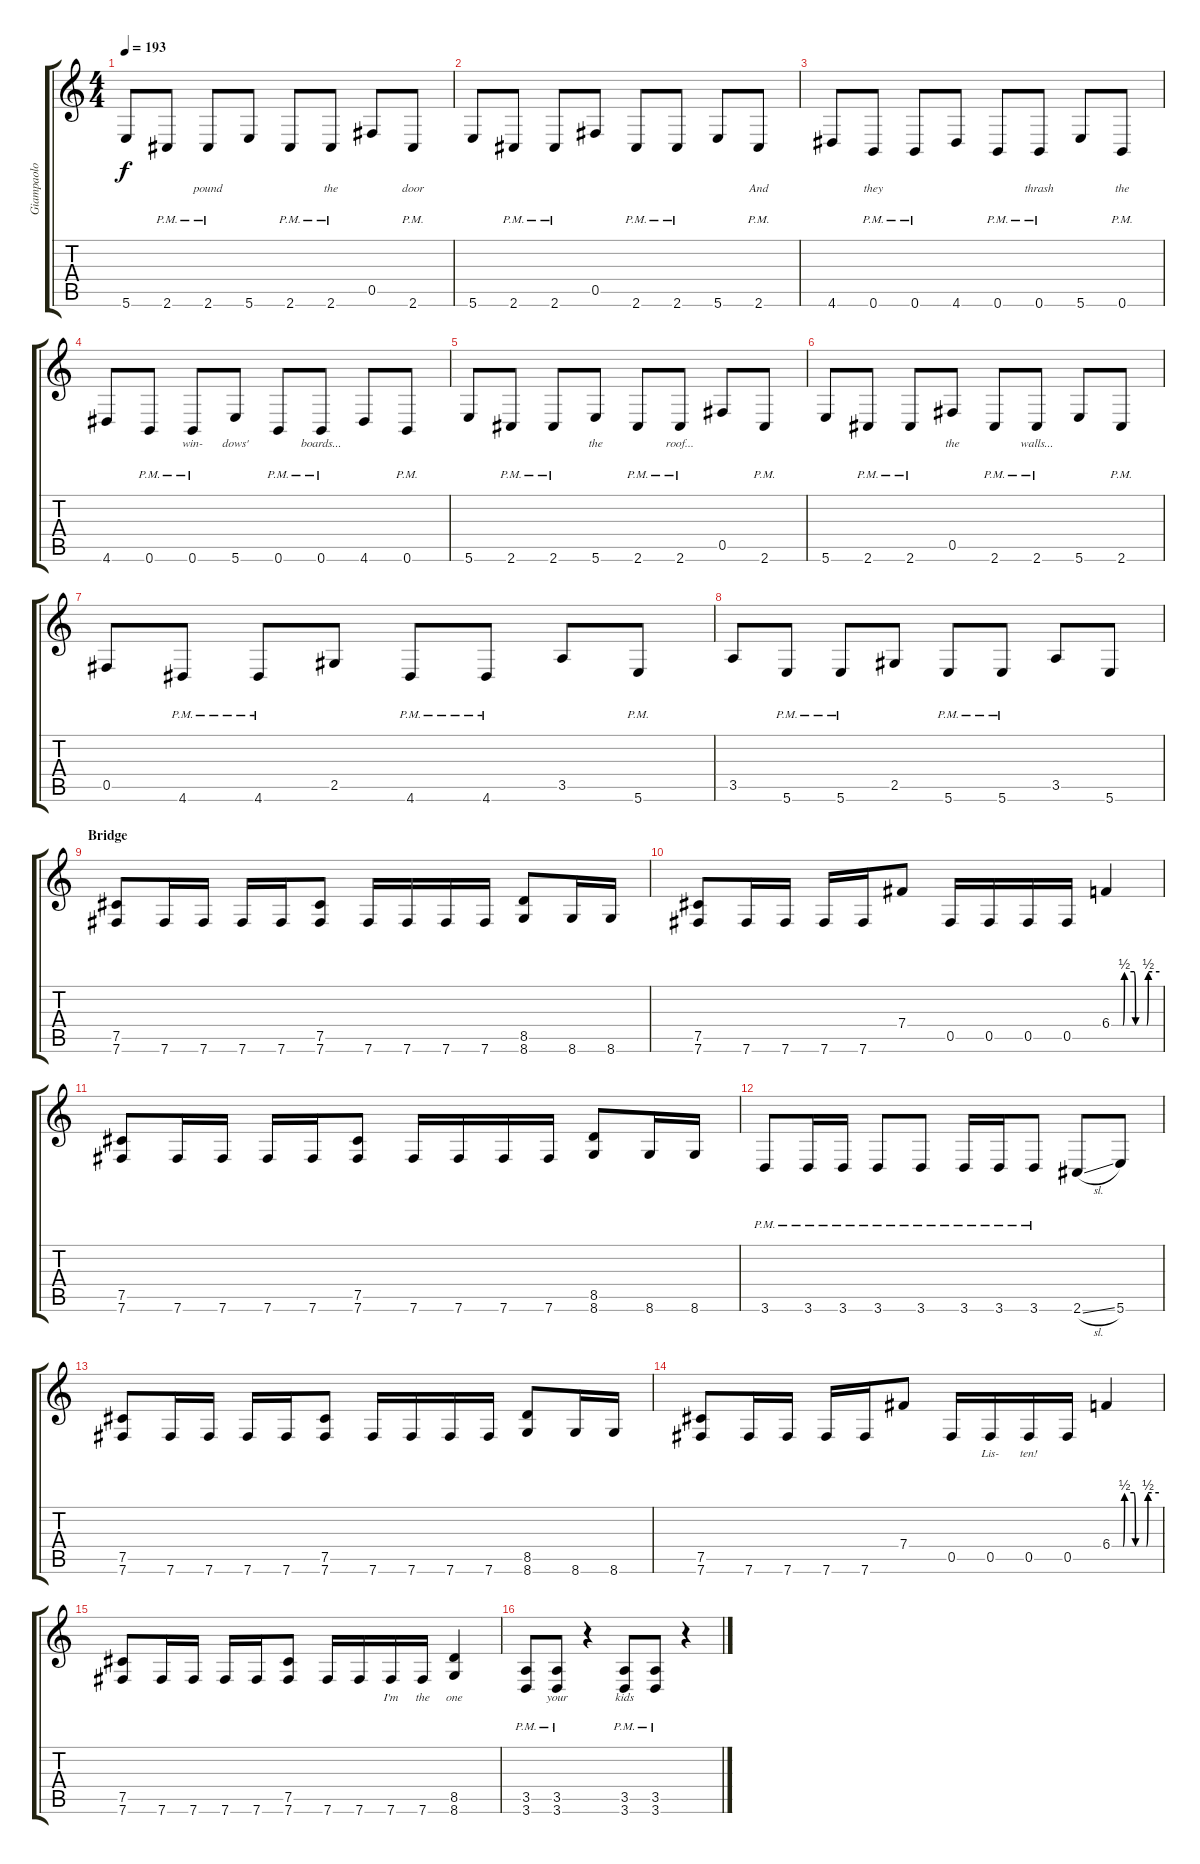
\track ("Giampaolo Caprino" "Giampaolo ") {instrument overdrivenguitar}
\staff {score tabs}
\tuning (Db4 Ab3 E3 B2 Gb2 B1) {hide}
\ts (4 4)
\tempo 193
\clef g2
\ks c
5.6.8{lyrics (0 "") lyrics (1 "") lyrics (2 "") lyrics (3 "") lyrics (4 "") dy f} 2.6{pm}.8{lyrics (0 "") lyrics (1 "") lyrics (2 "") lyrics (3 "") lyrics (4 "")} 2.6{pm}.8{lyrics (0 "pound") lyrics (1 "") lyrics (2 "") lyrics (3 "") lyrics (4 "")} 5.6.8{lyrics (0 "") lyrics (1 "") lyrics (2 "") lyrics (3 "") lyrics (4 "")} 2.6{pm}.8{lyrics (0 "") lyrics (1 "") lyrics (2 "") lyrics (3 "") lyrics (4 "")} 2.6{pm}.8{lyrics (0 "the") lyrics (1 "") lyrics (2 "") lyrics (3 "") lyrics (4 "")} 0.5.8{lyrics (0 "") lyrics (1 "") lyrics (2 "") lyrics (3 "") lyrics (4 "")} 2.6{pm}.8{lyrics (0 "door") lyrics (1 "") lyrics (2 "") lyrics (3 "") lyrics (4 "")} |
5.6.8{lyrics (0 "") lyrics (1 "") lyrics (2 "") lyrics (3 "") lyrics (4 "")} 2.6{pm}.8{lyrics (0 "") lyrics (1 "") lyrics (2 "") lyrics (3 "") lyrics (4 "")} 2.6{pm}.8{lyrics (0 "") lyrics (1 "") lyrics (2 "") lyrics (3 "") lyrics (4 "")} 0.5.8{lyrics (0 "") lyrics (1 "") lyrics (2 "") lyrics (3 "") lyrics (4 "")} 2.6{pm}.8{lyrics (0 "") lyrics (1 "") lyrics (2 "") lyrics (3 "") lyrics (4 "")} 2.6{pm}.8{lyrics (0 "") lyrics (1 "") lyrics (2 "") lyrics (3 "") lyrics (4 "")} 5.6.8{lyrics (0 "") lyrics (1 "") lyrics (2 "") lyrics (3 "") lyrics (4 "")} 2.6{pm}.8{lyrics (0 "And") lyrics (1 "") lyrics (2 "") lyrics (3 "") lyrics (4 "")} |
4.6.8{lyrics (0 "") lyrics (1 "") lyrics (2 "") lyrics (3 "") lyrics (4 "")} 0.6{pm}.8{lyrics (0 "they") lyrics (1 "") lyrics (2 "") lyrics (3 "") lyrics (4 "")} 0.6{pm}.8{lyrics (0 "") lyrics (1 "") lyrics (2 "") lyrics (3 "") lyrics (4 "")} 4.6.8{lyrics (0 "") lyrics (1 "") lyrics (2 "") lyrics (3 "") lyrics (4 "")} 0.6{pm}.8{lyrics (0 "") lyrics (1 "") lyrics (2 "") lyrics (3 "") lyrics (4 "")} 0.6{pm}.8{lyrics (0 "thrash") lyrics (1 "") lyrics (2 "") lyrics (3 "") lyrics (4 "")} 5.6.8{lyrics (0 "") lyrics (1 "") lyrics (2 "") lyrics (3 "") lyrics (4 "")} 0.6{pm}.8{lyrics (0 "the") lyrics (1 "") lyrics (2 "") lyrics (3 "") lyrics (4 "")} |
4.6.8{lyrics (0 "") lyrics (1 "") lyrics (2 "") lyrics (3 "") lyrics (4 "")} 0.6{pm}.8{lyrics (0 "") lyrics (1 "") lyrics (2 "") lyrics (3 "") lyrics (4 "")} 0.6{pm}.8{lyrics (0 "win-") lyrics (1 "") lyrics (2 "") lyrics (3 "") lyrics (4 "")} 5.6.8{lyrics (0 "dows'") lyrics (1 "") lyrics (2 "") lyrics (3 "") lyrics (4 "")} 0.6{pm}.8{lyrics (0 "") lyrics (1 "") lyrics (2 "") lyrics (3 "") lyrics (4 "")} 0.6{pm}.8{lyrics (0 "boards...") lyrics (1 "") lyrics (2 "") lyrics (3 "") lyrics (4 "")} 4.6.8{lyrics (0 "") lyrics (1 "") lyrics (2 "") lyrics (3 "") lyrics (4 "")} 0.6{pm}.8{lyrics (0 "") lyrics (1 "") lyrics (2 "") lyrics (3 "") lyrics (4 "")} |
5.6.8{lyrics (0 "") lyrics (1 "") lyrics (2 "") lyrics (3 "") lyrics (4 "")} 2.6{pm}.8{lyrics (0 "") lyrics (1 "") lyrics (2 "") lyrics (3 "") lyrics (4 "")} 2.6{pm}.8{lyrics (0 "") lyrics (1 "") lyrics (2 "") lyrics (3 "") lyrics (4 "")} 5.6.8{lyrics (0 "the") lyrics (1 "") lyrics (2 "") lyrics (3 "") lyrics (4 "")} 2.6{pm}.8{lyrics (0 "") lyrics (1 "") lyrics (2 "") lyrics (3 "") lyrics (4 "")} 2.6{pm}.8{lyrics (0 "roof...") lyrics (1 "") lyrics (2 "") lyrics (3 "") lyrics (4 "")} 0.5.8{lyrics (0 "") lyrics (1 "") lyrics (2 "") lyrics (3 "") lyrics (4 "")} 2.6{pm}.8{lyrics (0 "") lyrics (1 "") lyrics (2 "") lyrics (3 "") lyrics (4 "")} |
5.6.8{lyrics (0 "") lyrics (1 "") lyrics (2 "") lyrics (3 "") lyrics (4 "")} 2.6{pm}.8{lyrics (0 "") lyrics (1 "") lyrics (2 "") lyrics (3 "") lyrics (4 "")} 2.6{pm}.8{lyrics (0 "") lyrics (1 "") lyrics (2 "") lyrics (3 "") lyrics (4 "")} 0.5.8{lyrics (0 "the") lyrics (1 "") lyrics (2 "") lyrics (3 "") lyrics (4 "")} 2.6{pm}.8{lyrics (0 "") lyrics (1 "") lyrics (2 "") lyrics (3 "") lyrics (4 "")} 2.6{pm}.8{lyrics (0 "walls...") lyrics (1 "") lyrics (2 "") lyrics (3 "") lyrics (4 "")} 5.6.8{lyrics (0 "") lyrics (1 "") lyrics (2 "") lyrics (3 "") lyrics (4 "")} 2.6{pm}.8{lyrics (0 "") lyrics (1 "") lyrics (2 "") lyrics (3 "") lyrics (4 "")} |
0.5.8{lyrics (0 "") lyrics (1 "") lyrics (2 "") lyrics (3 "") lyrics (4 "")} 4.6{pm}.8{lyrics (0 "") lyrics (1 "") lyrics (2 "") lyrics (3 "") lyrics (4 "")} 4.6{pm}.8{lyrics (0 "") lyrics (1 "") lyrics (2 "") lyrics (3 "") lyrics (4 "")} 2.5.8{lyrics (0 "") lyrics (1 "") lyrics (2 "") lyrics (3 "") lyrics (4 "")} 4.6{pm}.8{lyrics (0 "") lyrics (1 "") lyrics (2 "") lyrics (3 "") lyrics (4 "")} 4.6{pm}.8{lyrics (0 "") lyrics (1 "") lyrics (2 "") lyrics (3 "") lyrics (4 "")} 3.5.8{lyrics (0 "") lyrics (1 "") lyrics (2 "") lyrics (3 "") lyrics (4 "")} 5.6{pm}.8{lyrics (0 "") lyrics (1 "") lyrics (2 "") lyrics (3 "") lyrics (4 "")} |
3.5.8{lyrics (0 "") lyrics (1 "") lyrics (2 "") lyrics (3 "") lyrics (4 "")} 5.6{pm}.8{lyrics (0 "") lyrics (1 "") lyrics (2 "") lyrics (3 "") lyrics (4 "")} 5.6{pm}.8{lyrics (0 "") lyrics (1 "") lyrics (2 "") lyrics (3 "") lyrics (4 "")} 2.5.8{lyrics (0 "") lyrics (1 "") lyrics (2 "") lyrics (3 "") lyrics (4 "")} 5.6{pm}.8{lyrics (0 "") lyrics (1 "") lyrics (2 "") lyrics (3 "") lyrics (4 "")} 5.6{pm}.8{lyrics (0 "") lyrics (1 "") lyrics (2 "") lyrics (3 "") lyrics (4 "")} 3.5.8{lyrics (0 "") lyrics (1 "") lyrics (2 "") lyrics (3 "") lyrics (4 "")} 5.6.8{lyrics (0 "") lyrics (1 "") lyrics (2 "") lyrics (3 "") lyrics (4 "")} |
\section ("" "Bridge")
(7.5 7.6).8{lyrics (0 "") lyrics (1 "") lyrics (2 "") lyrics (3 "") lyrics (4 "")} 7.6.16{lyrics (0 "") lyrics (1 "") lyrics (2 "") lyrics (3 "") lyrics (4 "")} 7.6.16{lyrics (0 "") lyrics (1 "") lyrics (2 "") lyrics (3 "") lyrics (4 "")} 7.6.16{lyrics (0 "") lyrics (1 "") lyrics (2 "") lyrics (3 "") lyrics (4 "")} 7.6.16{lyrics (0 "") lyrics (1 "") lyrics (2 "") lyrics (3 "") lyrics (4 "")} (7.5 7.6).8{lyrics (0 "") lyrics (1 "") lyrics (2 "") lyrics (3 "") lyrics (4 "")} 7.6.16{lyrics (0 "") lyrics (1 "") lyrics (2 "") lyrics (3 "") lyrics (4 "")} 7.6.16{lyrics (0 "") lyrics (1 "") lyrics (2 "") lyrics (3 "") lyrics (4 "")} 7.6.16{lyrics (0 "") lyrics (1 "") lyrics (2 "") lyrics (3 "") lyrics (4 "")} 7.6.16{lyrics (0 "") lyrics (1 "") lyrics (2 "") lyrics (3 "") lyrics (4 "")} (8.5 8.6).8{lyrics (0 "") lyrics (1 "") lyrics (2 "") lyrics (3 "") lyrics (4 "")} 8.6.16{lyrics (0 "") lyrics (1 "") lyrics (2 "") lyrics (3 "") lyrics (4 "")} 8.6.16{lyrics (0 "") lyrics (1 "") lyrics (2 "") lyrics (3 "") lyrics (4 "")} |
(7.5 7.6).8{lyrics (0 "") lyrics (1 "") lyrics (2 "") lyrics (3 "") lyrics (4 "")} 7.6.16{lyrics (0 "") lyrics (1 "") lyrics (2 "") lyrics (3 "") lyrics (4 "")} 7.6.16{lyrics (0 "") lyrics (1 "") lyrics (2 "") lyrics (3 "") lyrics (4 "")} 7.6.16{lyrics (0 "") lyrics (1 "") lyrics (2 "") lyrics (3 "") lyrics (4 "")} 7.6.16{lyrics (0 "") lyrics (1 "") lyrics (2 "") lyrics (3 "") lyrics (4 "")} 7.4.8{lyrics (0 "") lyrics (1 "") lyrics (2 "") lyrics (3 "") lyrics (4 "")} 0.5.16{lyrics (0 "") lyrics (1 "") lyrics (2 "") lyrics (3 "") lyrics (4 "")} 0.5.16{lyrics (0 "") lyrics (1 "") lyrics (2 "") lyrics (3 "") lyrics (4 "")} 0.5.16{lyrics (0 "") lyrics (1 "") lyrics (2 "") lyrics (3 "") lyrics (4 "")} 0.5.16{lyrics (0 "") lyrics (1 "") lyrics (2 "") lyrics (3 "") lyrics (4 "")} 6.4{be (custom 0 0 14 0 16 2 28 2 30 0 44 0 46 2 60 2)}.4{lyrics (0 "") lyrics (1 "") lyrics (2 "") lyrics (3 "") lyrics (4 "")} |
(7.5 7.6).8{lyrics (0 "") lyrics (1 "") lyrics (2 "") lyrics (3 "") lyrics (4 "")} 7.6.16{lyrics (0 "") lyrics (1 "") lyrics (2 "") lyrics (3 "") lyrics (4 "")} 7.6.16{lyrics (0 "") lyrics (1 "") lyrics (2 "") lyrics (3 "") lyrics (4 "")} 7.6.16{lyrics (0 "") lyrics (1 "") lyrics (2 "") lyrics (3 "") lyrics (4 "")} 7.6.16{lyrics (0 "") lyrics (1 "") lyrics (2 "") lyrics (3 "") lyrics (4 "")} (7.5 7.6).8{lyrics (0 "") lyrics (1 "") lyrics (2 "") lyrics (3 "") lyrics (4 "")} 7.6.16{lyrics (0 "") lyrics (1 "") lyrics (2 "") lyrics (3 "") lyrics (4 "")} 7.6.16{lyrics (0 "") lyrics (1 "") lyrics (2 "") lyrics (3 "") lyrics (4 "")} 7.6.16{lyrics (0 "") lyrics (1 "") lyrics (2 "") lyrics (3 "") lyrics (4 "")} 7.6.16{lyrics (0 "") lyrics (1 "") lyrics (2 "") lyrics (3 "") lyrics (4 "")} (8.5 8.6).8{lyrics (0 "") lyrics (1 "") lyrics (2 "") lyrics (3 "") lyrics (4 "")} 8.6.16{lyrics (0 "") lyrics (1 "") lyrics (2 "") lyrics (3 "") lyrics (4 "")} 8.6.16{lyrics (0 "") lyrics (1 "") lyrics (2 "") lyrics (3 "") lyrics (4 "")} |
3.6{pm}.8{lyrics (0 "") lyrics (1 "") lyrics (2 "") lyrics (3 "") lyrics (4 "")} 3.6{pm}.16{lyrics (0 "") lyrics (1 "") lyrics (2 "") lyrics (3 "") lyrics (4 "")} 3.6{pm}.16{lyrics (0 "") lyrics (1 "") lyrics (2 "") lyrics (3 "") lyrics (4 "")} 3.6{pm}.8{lyrics (0 "") lyrics (1 "") lyrics (2 "") lyrics (3 "") lyrics (4 "")} 3.6{pm}.8{lyrics (0 "") lyrics (1 "") lyrics (2 "") lyrics (3 "") lyrics (4 "")} 3.6{pm}.16{lyrics (0 "") lyrics (1 "") lyrics (2 "") lyrics (3 "") lyrics (4 "")} 3.6{pm}.16{lyrics (0 "") lyrics (1 "") lyrics (2 "") lyrics (3 "") lyrics (4 "")} 3.6{pm}.8{lyrics (0 "") lyrics (1 "") lyrics (2 "") lyrics (3 "") lyrics (4 "")} 2.6{sl}.8{lyrics (0 "") lyrics (1 "") lyrics (2 "") lyrics (3 "") lyrics (4 "")} 5.6.8{lyrics (0 "") lyrics (1 "") lyrics (2 "") lyrics (3 "") lyrics (4 "")} |
(7.5 7.6).8{lyrics (0 "") lyrics (1 "") lyrics (2 "") lyrics (3 "") lyrics (4 "")} 7.6.16{lyrics (0 "") lyrics (1 "") lyrics (2 "") lyrics (3 "") lyrics (4 "")} 7.6.16{lyrics (0 "") lyrics (1 "") lyrics (2 "") lyrics (3 "") lyrics (4 "")} 7.6.16{lyrics (0 "") lyrics (1 "") lyrics (2 "") lyrics (3 "") lyrics (4 "")} 7.6.16{lyrics (0 "") lyrics (1 "") lyrics (2 "") lyrics (3 "") lyrics (4 "")} (7.5 7.6).8{lyrics (0 "") lyrics (1 "") lyrics (2 "") lyrics (3 "") lyrics (4 "")} 7.6.16{lyrics (0 "") lyrics (1 "") lyrics (2 "") lyrics (3 "") lyrics (4 "")} 7.6.16{lyrics (0 "") lyrics (1 "") lyrics (2 "") lyrics (3 "") lyrics (4 "")} 7.6.16{lyrics (0 "") lyrics (1 "") lyrics (2 "") lyrics (3 "") lyrics (4 "")} 7.6.16{lyrics (0 "") lyrics (1 "") lyrics (2 "") lyrics (3 "") lyrics (4 "")} (8.5 8.6).8{lyrics (0 "") lyrics (1 "") lyrics (2 "") lyrics (3 "") lyrics (4 "")} 8.6.16{lyrics (0 "") lyrics (1 "") lyrics (2 "") lyrics (3 "") lyrics (4 "")} 8.6.16{lyrics (0 "") lyrics (1 "") lyrics (2 "") lyrics (3 "") lyrics (4 "")} |
(7.5 7.6).8{lyrics (0 "") lyrics (1 "") lyrics (2 "") lyrics (3 "") lyrics (4 "")} 7.6.16{lyrics (0 "") lyrics (1 "") lyrics (2 "") lyrics (3 "") lyrics (4 "")} 7.6.16{lyrics (0 "") lyrics (1 "") lyrics (2 "") lyrics (3 "") lyrics (4 "")} 7.6.16{lyrics (0 "") lyrics (1 "") lyrics (2 "") lyrics (3 "") lyrics (4 "")} 7.6.16{lyrics (0 "") lyrics (1 "") lyrics (2 "") lyrics (3 "") lyrics (4 "")} 7.4.8{lyrics (0 "") lyrics (1 "") lyrics (2 "") lyrics (3 "") lyrics (4 "")} 0.5.16{lyrics (0 "") lyrics (1 "") lyrics (2 "") lyrics (3 "") lyrics (4 "")} 0.5.16{lyrics (0 "Lis-") lyrics (1 "") lyrics (2 "") lyrics (3 "") lyrics (4 "")} 0.5.16{lyrics (0 "ten!") lyrics (1 "") lyrics (2 "") lyrics (3 "") lyrics (4 "")} 0.5.16{lyrics (0 "") lyrics (1 "") lyrics (2 "") lyrics (3 "") lyrics (4 "")} 6.4{be (custom 0 0 14 0 16 2 28 2 30 0 44 0 46 2 60 2)}.4{lyrics (0 "") lyrics (1 "") lyrics (2 "") lyrics (3 "") lyrics (4 "")} |
(7.5 7.6).8{lyrics (0 "") lyrics (1 "") lyrics (2 "") lyrics (3 "") lyrics (4 "")} 7.6.16{lyrics (0 "") lyrics (1 "") lyrics (2 "") lyrics (3 "") lyrics (4 "")} 7.6.16{lyrics (0 "") lyrics (1 "") lyrics (2 "") lyrics (3 "") lyrics (4 "")} 7.6.16{lyrics (0 "") lyrics (1 "") lyrics (2 "") lyrics (3 "") lyrics (4 "")} 7.6.16{lyrics (0 "") lyrics (1 "") lyrics (2 "") lyrics (3 "") lyrics (4 "")} (7.5 7.6).8{lyrics (0 "") lyrics (1 "") lyrics (2 "") lyrics (3 "") lyrics (4 "")} 7.6.16{lyrics (0 "") lyrics (1 "") lyrics (2 "") lyrics (3 "") lyrics (4 "")} 7.6.16{lyrics (0 "") lyrics (1 "") lyrics (2 "") lyrics (3 "") lyrics (4 "")} 7.6.16{lyrics (0 "I'm") lyrics (1 "") lyrics (2 "") lyrics (3 "") lyrics (4 "")} 7.6.16{lyrics (0 "the") lyrics (1 "") lyrics (2 "") lyrics (3 "") lyrics (4 "")} (8.5 8.6).4{lyrics (0 "one") lyrics (1 "") lyrics (2 "") lyrics (3 "") lyrics (4 "")} |
(3.5{pm} 3.6{pm}).8{lyrics (0 "") lyrics (1 "") lyrics (2 "") lyrics (3 "") lyrics (4 "")} (3.5{pm} 3.6{pm}).8{lyrics (0 "your") lyrics (1 "") lyrics (2 "") lyrics (3 "") lyrics (4 "")} r.4 (3.5{pm} 3.6{pm}).8{lyrics (0 "kids") lyrics (1 "") lyrics (2 "") lyrics (3 "") lyrics (4 "")} (3.5{pm} 3.6{pm}).8{lyrics (0 "") lyrics (1 "") lyrics (2 "") lyrics (3 "") lyrics (4 "")} r.4
